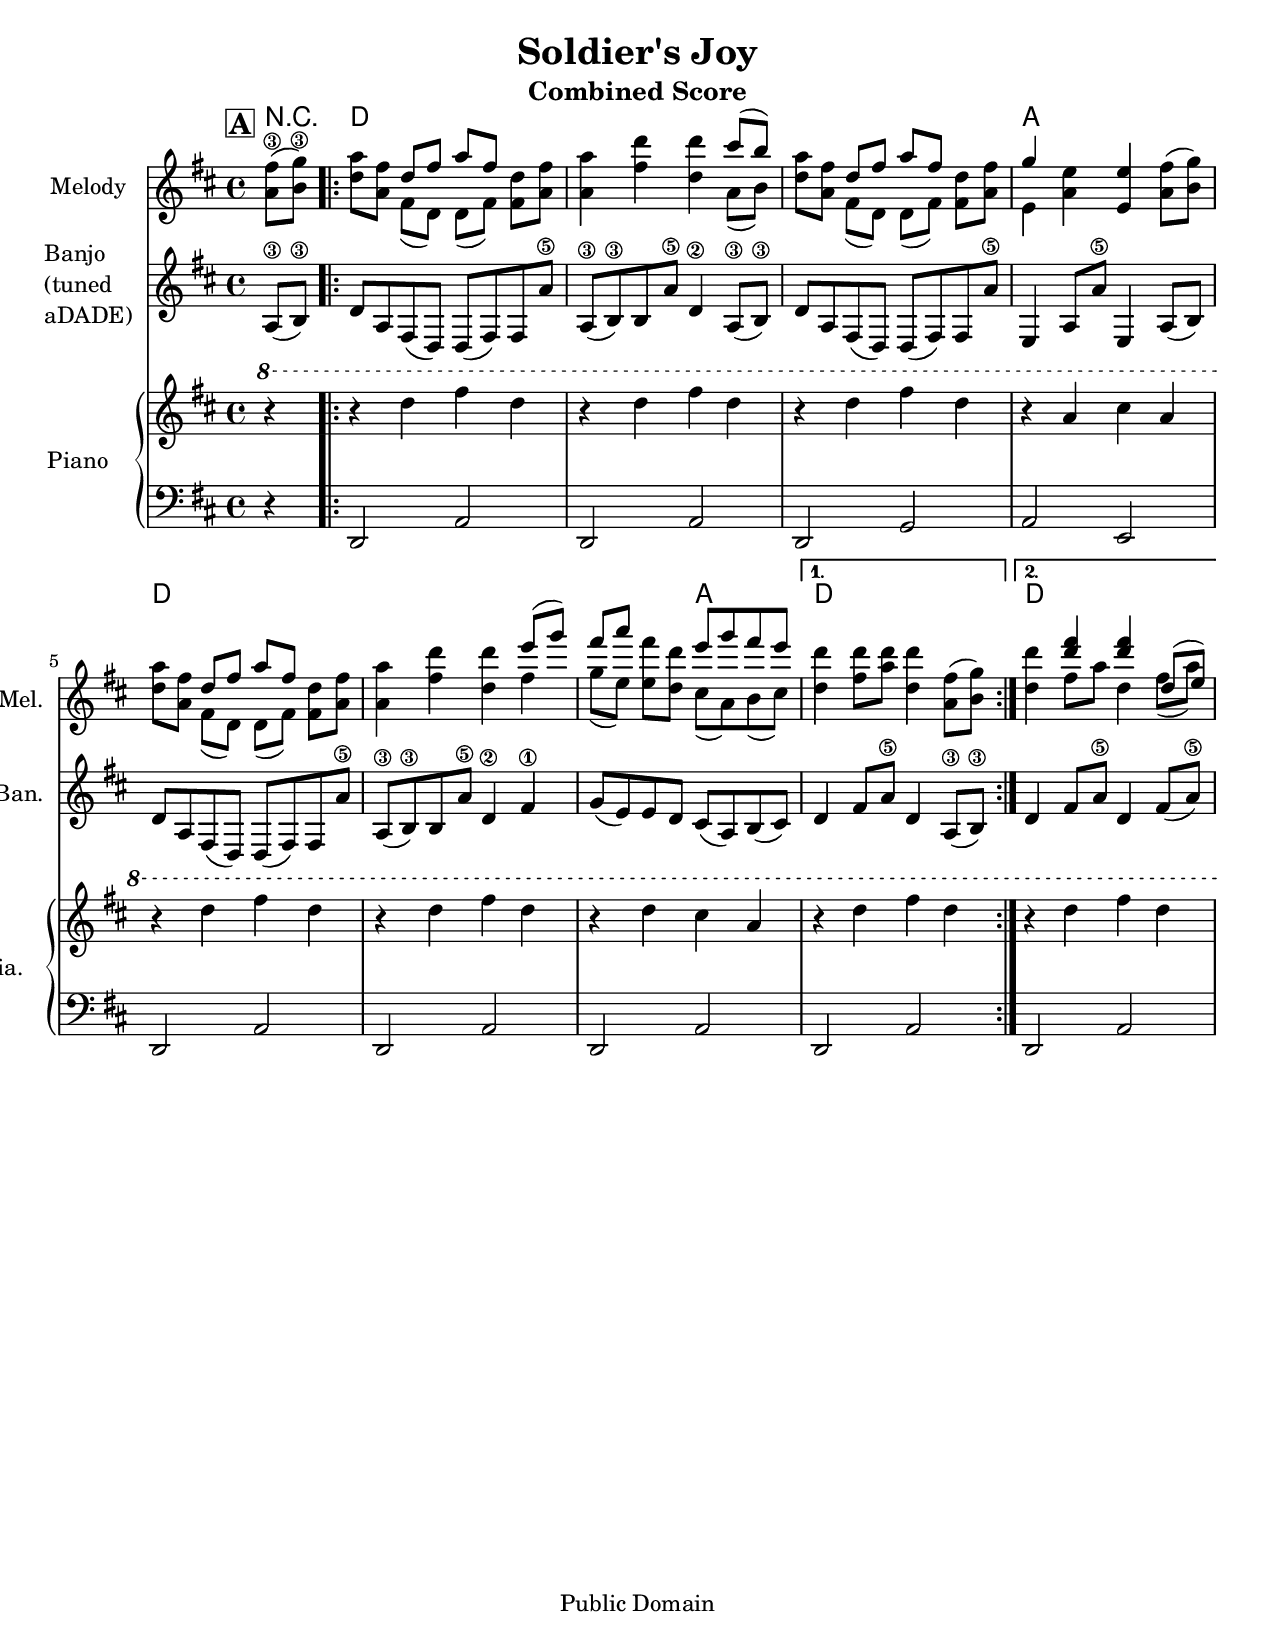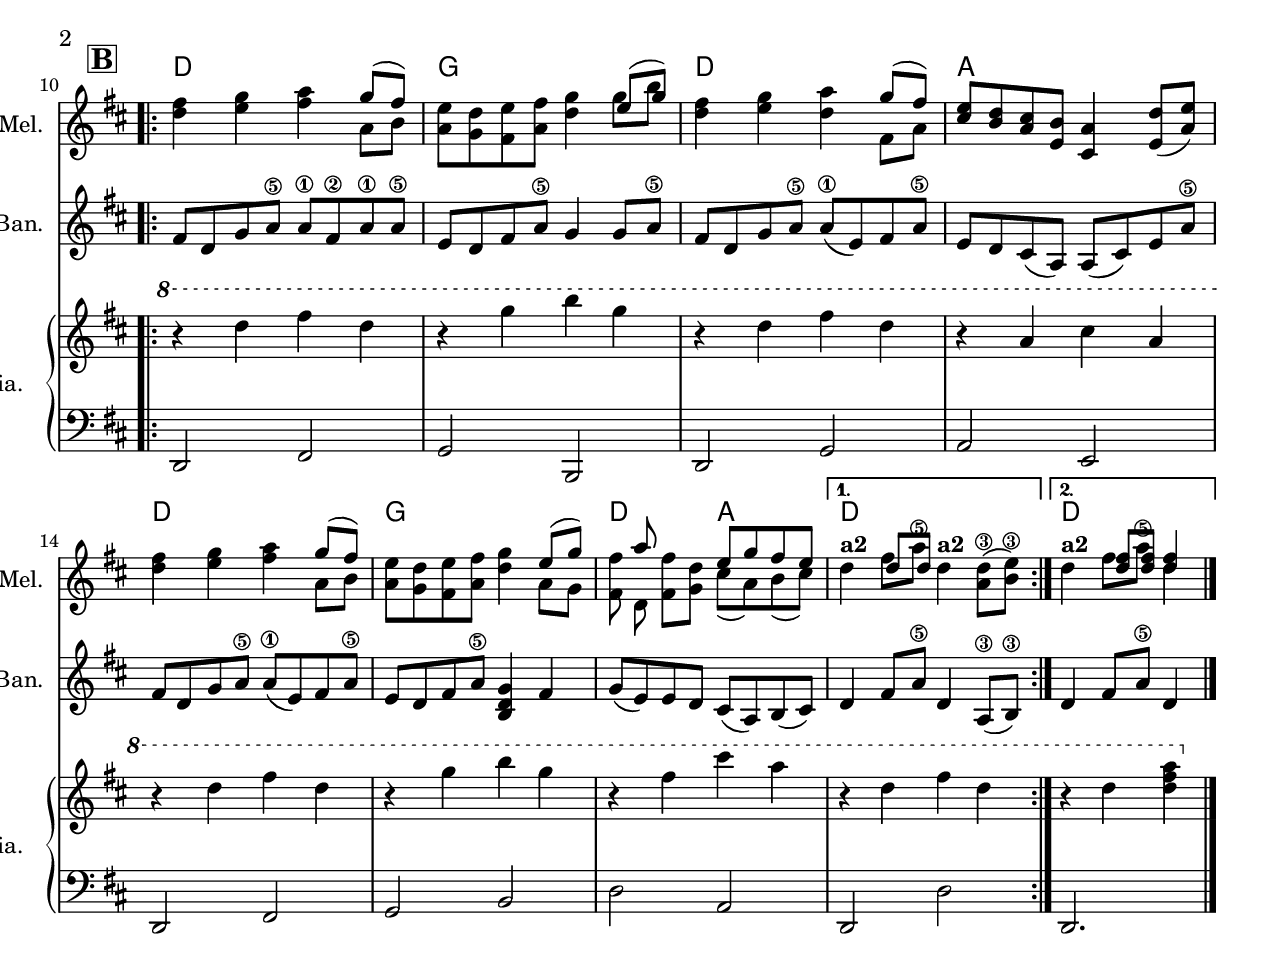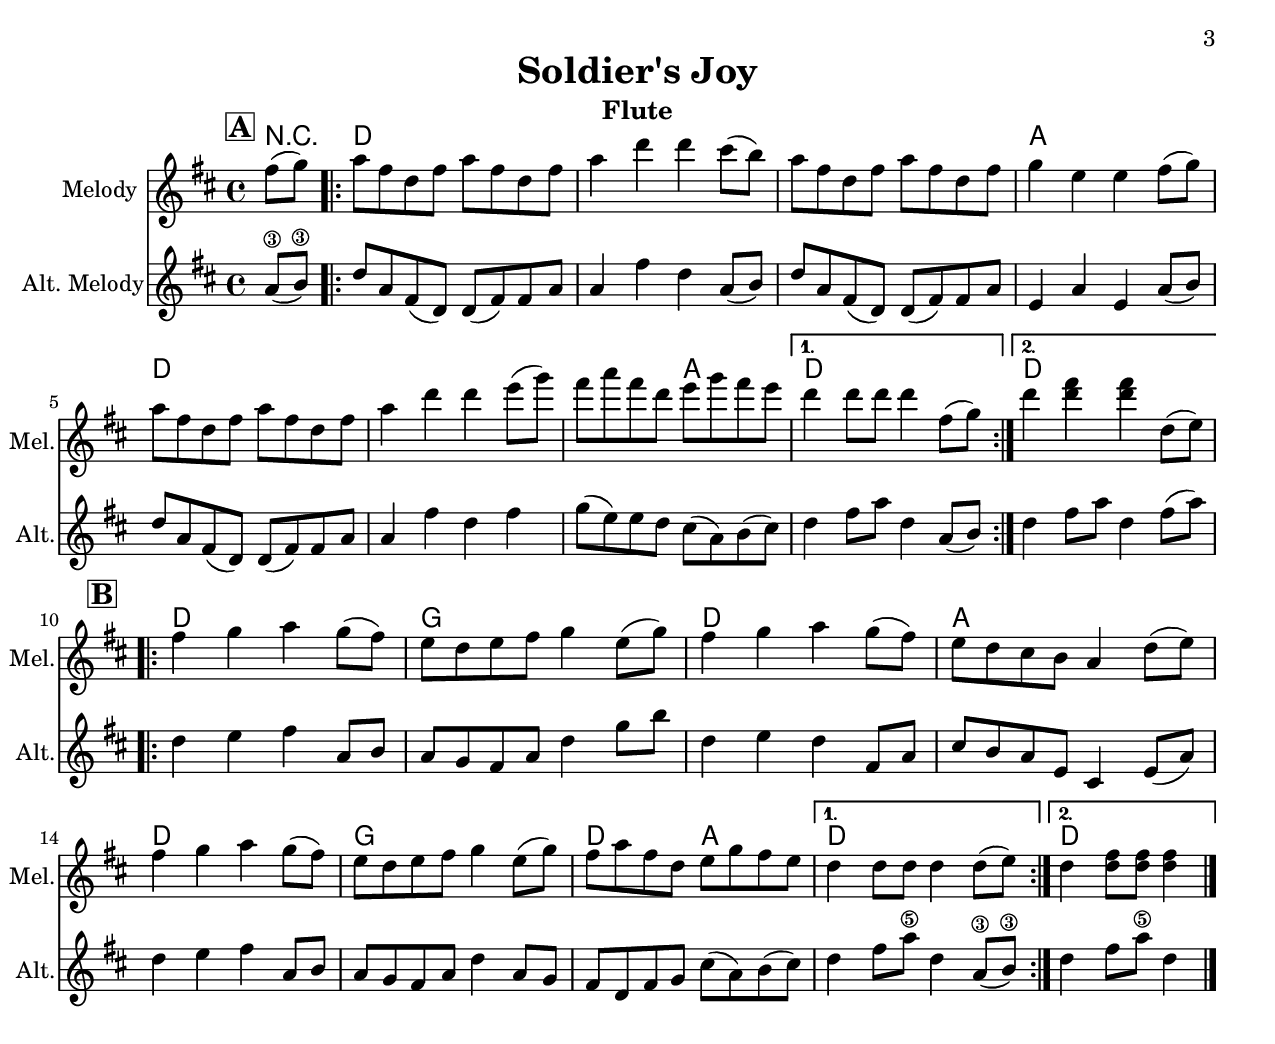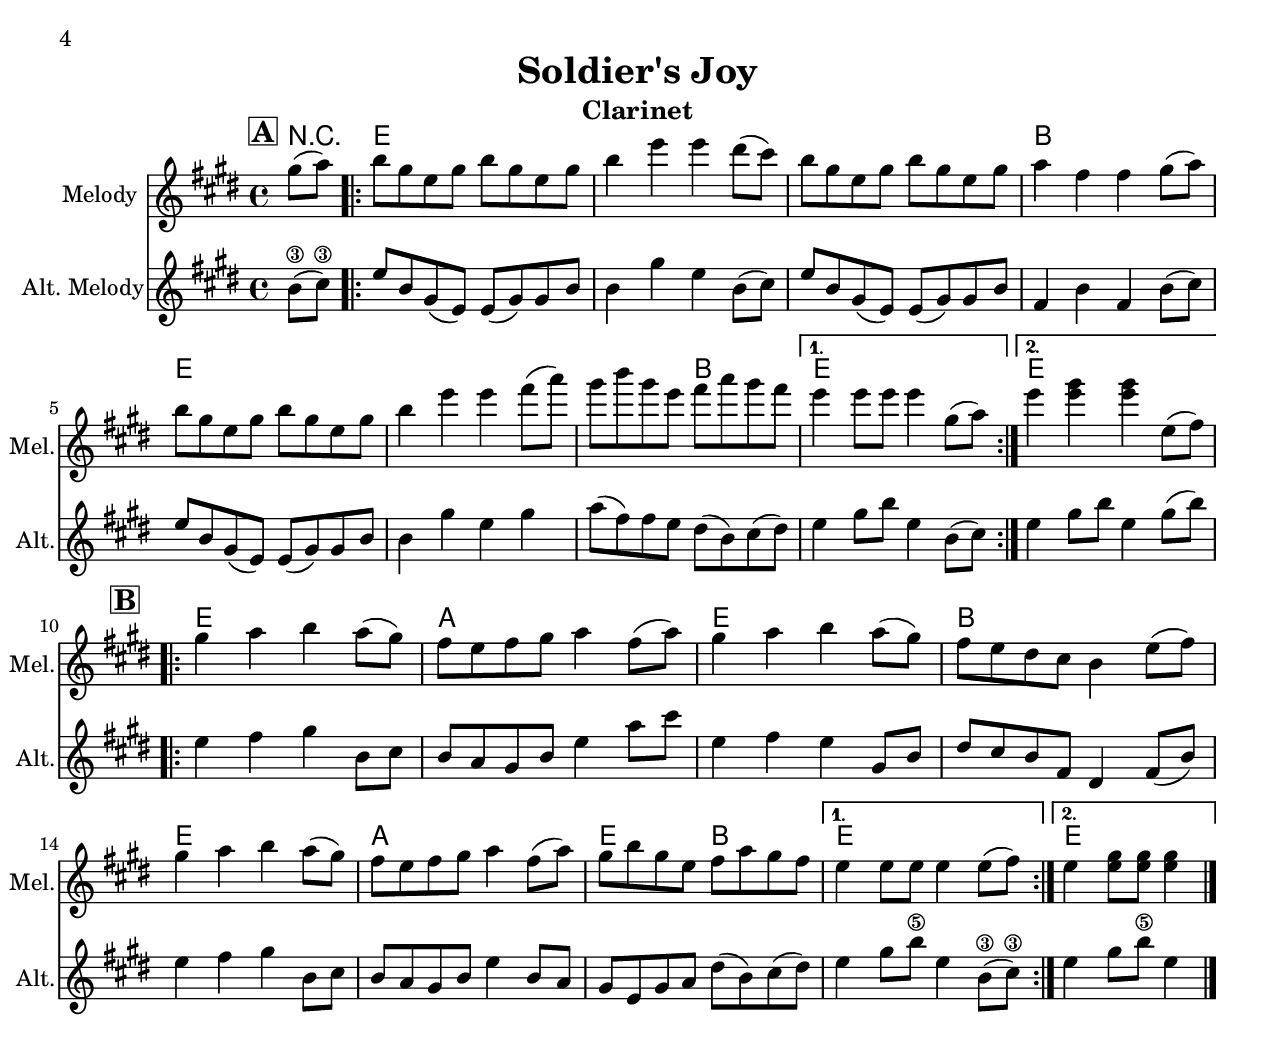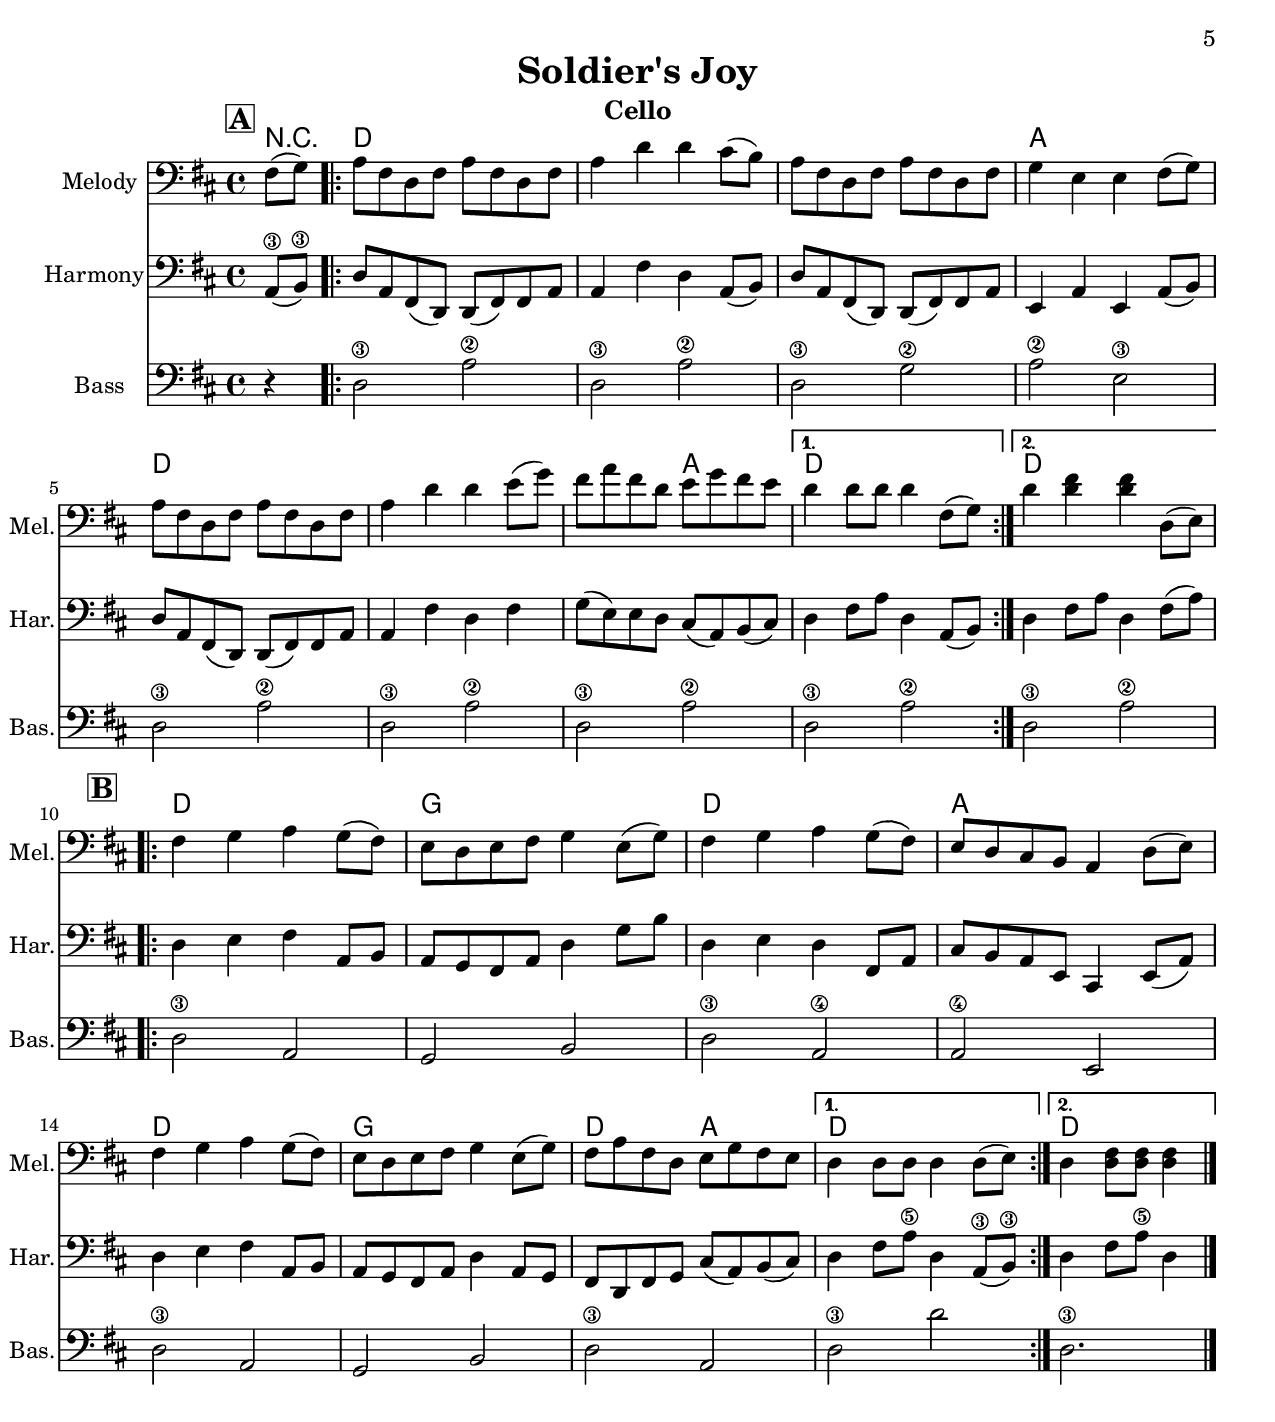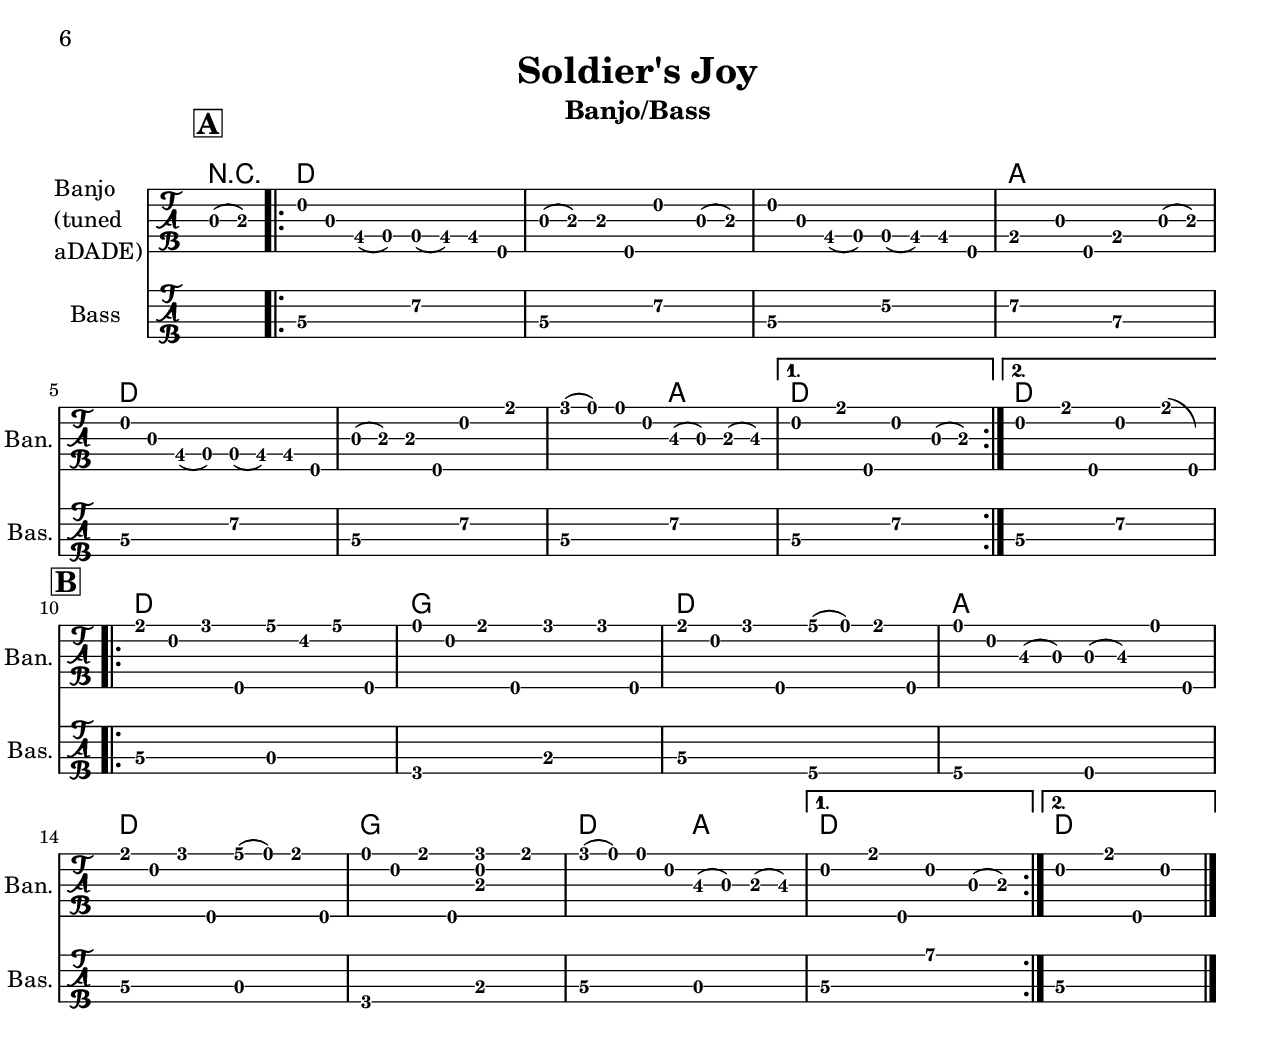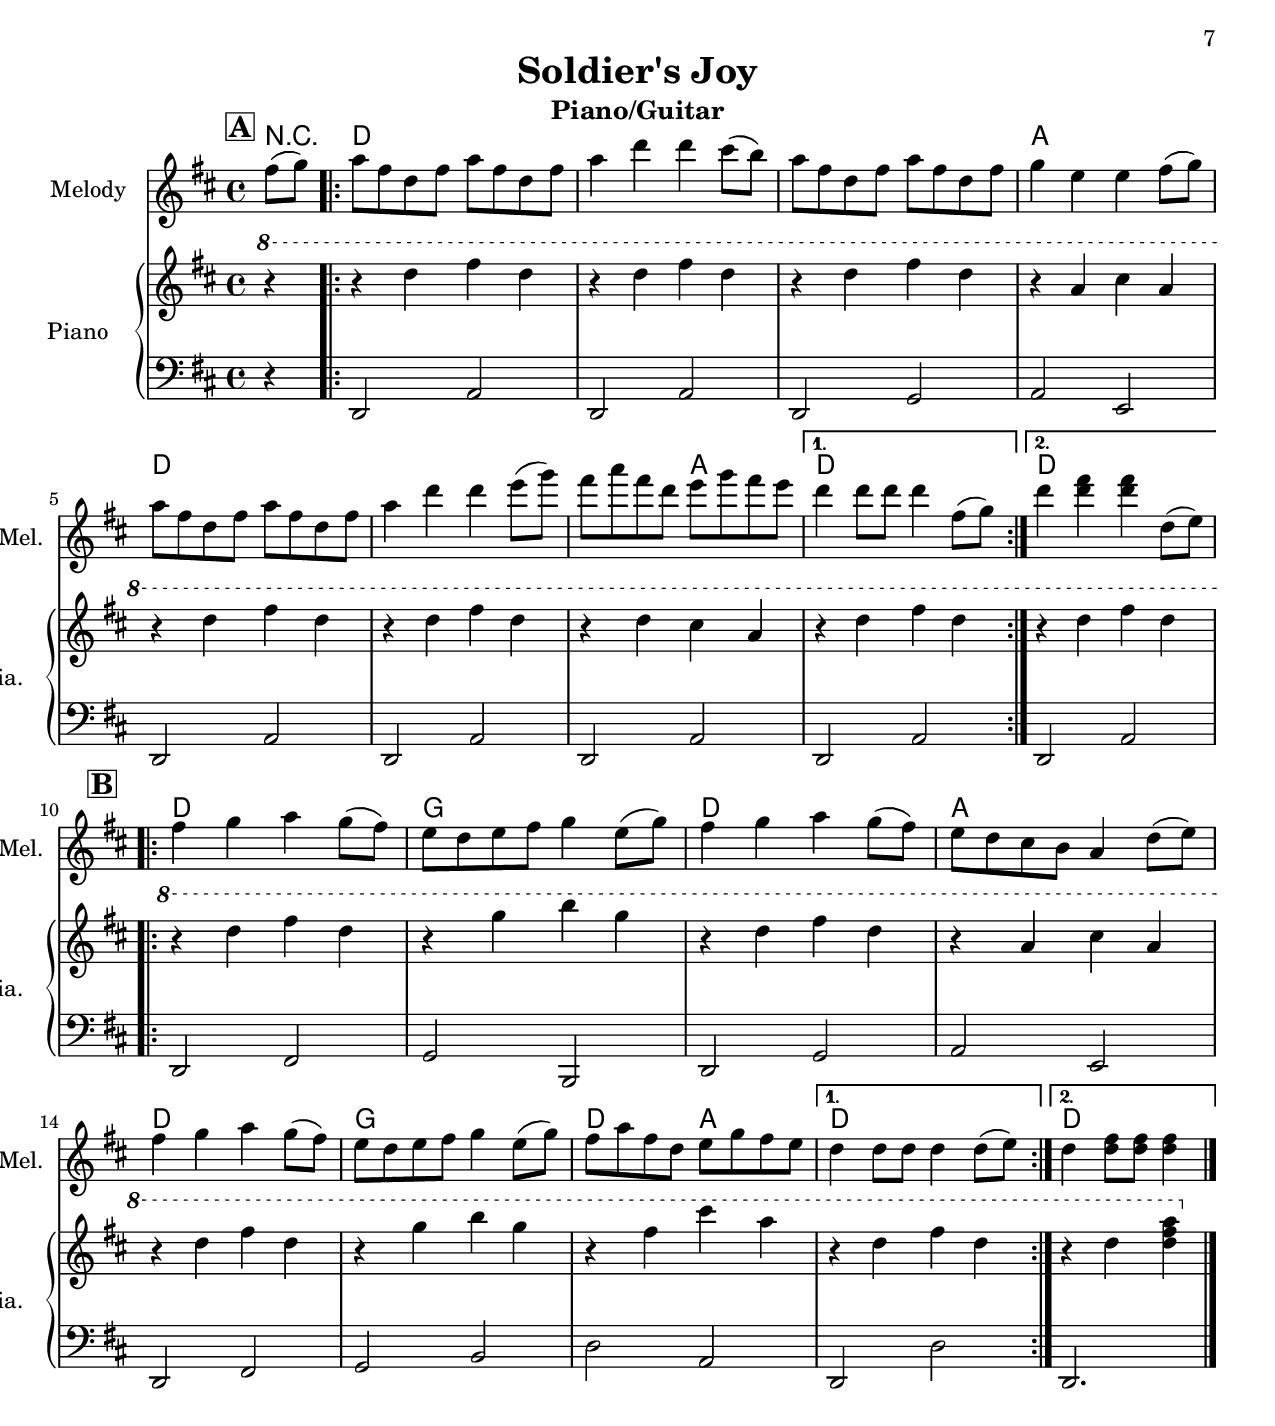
\version "2.6.3"
\header {
  title = "Soldier's Joy"
  piece = "Traditional"
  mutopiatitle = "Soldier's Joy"
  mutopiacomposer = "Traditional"
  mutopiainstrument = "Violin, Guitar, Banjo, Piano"
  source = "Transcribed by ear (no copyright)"
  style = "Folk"
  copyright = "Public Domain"
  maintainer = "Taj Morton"
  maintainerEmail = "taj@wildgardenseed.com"
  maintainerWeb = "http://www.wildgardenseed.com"
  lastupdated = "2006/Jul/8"
  meter = 126
  
%  footer = "Mutopia-2004/12/19-510"
%  tagline = "\\raisebox{10mm}{\\parbox{188mm}{\\quad\\small\\noindent " + \footer + " \\hspace{\\stretch{1}} This music is part of the Mutopia project: \\hspace{\\stretch{1}} \\texttt{http://www.MutopiaProject.org/}\\\\ \\makebox[188mm][c]{It has been typeset and placed in the public domain by " + \maintainer + ".} \\makebox[188mm][c]{Unrestricted modification and redistribution is permitted and encouraged---copy this music and share it!}}}"
}
#(set-default-paper-size "letter")

melody = \relative c''
{
  \tag #'key \key d \major
  \time 4/4
  \tag #'partial \partial 8*2 fis8( g8 )
  
  \repeat volta 2 {
    a8 fis8 d8 fis8
    a8 fis8 d8 fis8
    a4 d4 d4
    cis8 ( b8 )
    a8 fis8 d8 fis8
    a8 fis8 d8 fis8
    g4 e4 e4
    
    fis8( g8 )
    a8 fis8 d8 fis8
    a8 fis8 d8 fis8
    a4 d4 d4 e8( g8 )
    
    fis8 a8 fis8 d8
    e8 g8 fis8 e8
  } \alternative {
    { d4 d8 d8 d4 fis,8( g8 ) }
    { d'4 << d4 fis >> << d fis >> d,8( e8 ) }
  }
  
% Part 2

  \repeat volta 2 {
    fis4 g4 a4 g8( fis8)
    e8 d8 e8 fis8 g4 e8( g8)
    
    fis4 g4 a4 g8( fis8)
    e8 d8 cis8 b8 a4 d8( e8)
    
    fis4 g4 a4 g8( fis8)
    e8 d8 e8 fis8 g4 e8( g8)

    fis8 a fis d e g fis e
  } \alternative {
    { d4 d8 d d4 d8( e) }
    { d4 << d8 fis8 >> << d fis >> << d4 fis4 >> \bar "|." }
  }
}

alternate = \relative c'' % based on the banjo part
{
  \tag #'key \key d \major
  \time 4/4
  \tag #'partial \partial 8*2

  a8\3( b\3)
  \repeat volta 2 {
    d8 a fis( d) d( fis) fis a
    a4 fis' d a8( b)
    d8 a fis( d) d( fis) fis a
    e4 a e a8( b)
    d8 a fis( d) d( fis) fis a
    a4 fis' d fis
    g8( e) e d cis( a) b( cis)
  }
  \alternative {
        {
    d4 fis8 a d,4 a8( b)
        }
        {
    d4 fis8 a d,4 fis8( a)
        }
  }

% Part 2

  \repeat volta 2 {
    d,4 e fis a,8 b
    a8 g fis a d4 g8 b
    d,4 e d fis,8 a
    cis8 b a e cis4 e8( a)
    d4 e fis a,8 b
    a8 g fis a d4 a8 g
    fis8 d fis g
               cis( a) b( cis)
  }
  \alternative {
        {
    d4 fis8 a\5 d,4 a8\3( b\3)
        }
        {
    d4 fis8 a\5 d,4 \bar "|."
        }
  }
}

banjo = \relative c' { % clawhammer banjo part
  \tag #'key \key d \major
  \time 4/4
  \tag #'partial \partial 8*2

  a8\3( b\3)
  \repeat volta 2 {
    d8 a fis( d) d( fis) fis a'\5
    a,8\3( b\3) b a'\5 d,4\2 a8\3( b\3)
    d8 a fis( d) d( fis) fis a'\5
    e,4 a8 a'\5 e,4 a8( b)
    d8 a fis( d) d( fis) fis a'\5
    a,8\3( b\3) b a'\5 d,4\2 fis\1
    g8( e) e d cis( a) b( cis)
  }
  \alternative {
        {
    d4 fis8 a\5 d,4 a8\3( b\3)
        }
        {
    d4 fis8 a\5 d,4 fis8( a\5)
        }
  }

% Part 2

  \repeat volta 2 {
    fis8 d g a\5 a\1 fis\2 a\1 a\5
    e8 d fis a\5 g4 g8 a\5
    fis8 d g a\5 a\1( e) fis a\5
    e8 d cis( a) a( cis) e a\5
    fis8 d g a\5 a\1( e) fis a\5
    e8 d fis a\5 <g d b>4 fis
    g8( e) e d cis( a) b( cis)
  }
  \alternative {
        {
    d4 fis8 a\5 d,4 a8\3( b\3)
        }
        {
    d4 fis8 a\5 d,4 \bar "|."
        }
  }
}

harmonies = \chordmode {
  \set Score.markFormatter = #format-mark-box-letters
  \time 4/4
\once\override Score.RehearsalMark #'extra-offset = #'(1 . 2)
\mark\default
   \tag #'partial \partial 8*2 r4
   \repeat volta 2 {
   d4 d4 d4 d4
   d4 d4 d4 d4
   d4 d4 d4 d4
   a4 a4 a4 a4
\break
   d4 d4 d4 d4
   d4 d4 d4 d4
   d4 d4 a4 a4
  }
  
  \alternative {
      {
   d4 d4 d4 d4
      }

      {
   d4 d4 d4 d4
      }
  }
\break

\once\override Score.RehearsalMark #'extra-offset = #'(-4 . 2)
\mark\default % fix this!

% Part 2
  \repeat volta 2 {
   d4 d4 d4 d4
   g4 g4 g4 g4
   d4 d4 d4 d4
   a4 a4 a4 a4
\break
   d4 d4 d4 d4
   g4 g4 g4 g4
   d4 d4 a4 a4
  }
  
  \alternative {
      {
   d4 d4 d4 d4
      }

      {
   d4 d4 d4 \bar "|."
      }
  }
}

pianotop = \relative c'''
{
  \tag #'key \key d \major
  \time 4/4
  \tag #'partial \partial 8*2
  #(set-octavation 1)

  r4
  \repeat volta 2 {
    r4 d fis d
    r4 d fis d
    r4 d fis d

    r4 a cis a
    r4 d fis d
    r4 d fis d
    r4 d cis a
  }
  
  \alternative {
      {
    r4 d fis d
      }

      {
    r4 d fis d
      }
  }

% Part 2
  \repeat volta 2 {
    r4 d fis d
    r4 g b g
    r4 d fis d
    r4 a cis a
    r4 d fis d
    r4 g b g
    r4 fis cis' a
  }
  
  \alternative {
      {
    r4 d, fis d
      }

      {
    r4 d4 <d fis a>4 \bar "|."
      }
  }
}

pianobot = \relative c,%,
{
  \tag #'key \key d \major
  \time 4/4
  \tag #'partial \partial 8*2 
%  #(set-octavation -1)

  r4
  \repeat volta 2 {
   d2 a' d, a' d, g
   a e d a' d, a' d, a'
  }
  
  \alternative {
      {
	d,2 a'
      }

      {
	d,2 a'
      }
  }

% Part 2
  \repeat volta 2 {
     d,2 fis g b, d g a e
     d2 fis g b d a
  }
  
  \alternative {
      {
	d,2 d'
      }

      {
	d,2. \bar "|."
      }
  }
}

bass =  \relative c,
{
  \tag #'key \key d \major
  \time 4/4
  \tag #'partial \partial 8*2 

  r4
  \repeat volta 2 {
   d2\3 a'\2 d,\3 a'\2 d,\3 g\2
   a\2 e\3 d\3 a'\2 d,\3 a'\2 d,\3 a'\2
  }
  
  \alternative {
      {
	d,2\3 a'\2
      }

      {
	d,2\3 a'\2
      }
  }

% Part 2
  \repeat volta 2 {
     d,2\3 a g b d\3 a\4 a\4 e
     d'2\3 a g b d\3 a
  }
  
  \alternative {
      {
	d2\3 d'
      }

      {
	d,2.\3 \bar "|."
      }
  }
}

\paper {
  scoreTitleMarkup = \bookTitleMarkup
  bookTitleMarkup = \markup {}
  raggedbottom = ##t
}

% combined score
\score {
  \header {
    instrument = "Combined Score"
  }
  <<
    \context ChordNames {
      \set chordChanges = ##t
      \harmonies
    }
    \new Staff <<
      \set Staff.instrument = "Melody"
      \set Staff.instr = "Mel."
      \partcombine \melody \alternate
    >>
    \new Staff <<
      \set Staff.instrument = \markup{ \column{ "Banjo" "(tuned" "aDADE)" } }
      \set Staff.instr = "Ban."
      \banjo
    >>
%{
    \new TabStaff <<
      \set TabStaff.stringTunings = #bass-tuning
      \set Staff.instrument = "Bass "
      \set Staff.instr = "Bas."
      \bass
    >>
%}
    \new PianoStaff <<
      #(set-accidental-style 'piano-cautionary)
      \set PianoStaff.instrument = \markup { "Piano" \hspace #2.0 }
      \set PianoStaff.instr = \markup { "Pia." \hspace #2.0 }
      \context Staff = upper << \pianotop >>
      \context Staff = lower << \clef bass \pianobot >>
    >>
  >>
  \layout { }
}
				
% flute score
\score {
  \header {
    instrument = "Flute"
    breakbefore=##t
  }
  <<
    \context ChordNames {
         \set chordChanges = ##t
         \harmonies
    }
    \context Staff = fluteA {
      \set Staff.instrument = "Melody"
      \set Staff.instr = "Mel."
      \melody
    }
    \context Staff = fluteB {
      \set Staff.instrument = "Alt. Melody"
      \set Staff.instr = "Alt."
      \alternate
    }
  >>
}
% clarinet score
\score {
  \header {
    instrument = "Clarinet"
    breakbefore=##t
  }
  <<
    \context ChordNames {
         \set chordChanges = ##t
         \transpose bes c' \harmonies
    }
    \context Staff = clarA {
      \set Staff.instrument = "Melody"
      \set Staff.instr = "Mel."
      \transpose bes c' \melody
    }
    \context Staff = clarB {
      \set Staff.instrument = "Alt. Melody"
      \set Staff.instr = "Alt."
      \transpose bes c' \alternate
    }
  >>
}
% cello score (octave-shifted)
\score {
  \header {
    instrument = "Cello"
    breakbefore=##t
  }
  <<
    \context ChordNames {
         \set chordChanges = ##t
         \harmonies
    }
    \context Staff = celloA {
      \set Staff.instrument = "Melody"
      \set Staff.instr = "Mel."
      \transpose c c,, << \clef bass \melody >> % 2 octaves down
    }
    \context Staff = celloB {
      \set Staff.instrument = "Harmony"
      \set Staff.instr = "Har."
      \transpose c c,, << \clef bass \alternate >> % 2 octaves down
    }
    \context Staff = celloC {
      \set Staff.instrument = "Bass"
      \set Staff.instr = "Bas."
      \transpose c c' << \clef bass \bass >> % 1 octave up
    }
  >>
}
% banjo/bass score (tablature)
\score {
  \header {
    instrument = "Banjo/Bass"
    breakbefore=##t
  }
  <<
    \context ChordNames {
         \set chordChanges = ##t
         \harmonies
    }
%{
    \context Staff = fluteA {
      \set Staff.instrument = "Melody"
      \set Staff.instr = "Mel."
      \melody
    }
%}
    \new TabStaff <<
      \set Staff.instrument = \markup{ \column{ "Banjo" "(tuned" "aDADE)" } }
      \set Staff.instr = "Ban."
      \set TabStaff.stringTunings = #'(4 2 -3 -10 9)
% G tuning: 2 -1 -5 -10 7
% Double-C: 2 0 -5 -12 7
% capo'd:   4 2 -3 -10 9  (aDADE)
% D tuning: 2 -3 -6 -10 7
      \removeWithTag #'key \banjo
    >>
    \new TabStaff <<
      \set TabStaff.stringTunings = #bass-tuning
      \set Staff.instrument = "Bass "
      \set Staff.instr = "Bas."
      \removeWithTag #'key \bass
    >>
  >>
}

% piano/guitar score
\score {
  \header {
    instrument = "Piano/Guitar"
    breakbefore=##t
  }
  <<
    \context ChordNames {
         \set chordChanges = ##t
         \harmonies
    }
    \new Staff <<
      \set Staff.instrument = "Melody"
      \set Staff.instr = "Mel."
      \set Staff.printPartCombineTexts = ##f
      %\small\partcombine \melody \alternate
      \melody
    >>
    \new PianoStaff <<
      #(set-accidental-style 'piano-cautionary)
      \set PianoStaff.instrument = \markup { "Piano" \hspace #2.0 }
      \set PianoStaff.instr = \markup { "Pia." \hspace #2.0 }
      \context Staff = upper << \time 4/4 \pianotop >>
      \context Staff = lower << \clef bass \pianobot >>
    >>
  >>
  \layout { }
}


% midi score.
\score {
  \unfoldRepeats
  \context PianoStaff <<
    \context Staff=melody << 
       \set Staff.midiInstrument = "fiddle"
       r1 \melody
     >>
    \context Staff=alternate <<
       \set Staff.midiInstrument = "fiddle"
       r1 \alternate
     >>
    \context Staff=banjo <<
      \set Staff.midiInstrument = "banjo"
      r1\pp
      \banjo
    >>
    \context Staff=bass <<
      \set Staff.midiInstrument = "acoustic bass"
      r1
      \bass
    >>
%{
    \context Staff=chords <<
      \set Staff.midiInstrument = "pizzicato strings"
      r1\pp
      \harmonies
    >>
%}
    \context Staff=upper <<
      \set Staff.midiInstrument = "acoustic grand"
      r1
      \pianotop
    >>
    \context Staff=lower <<
      \set Staff.midiInstrument = "acoustic grand"
      r1
      \pianobot
    >>
  >>
  \midi {
    \tempo 2=120
  }
}
